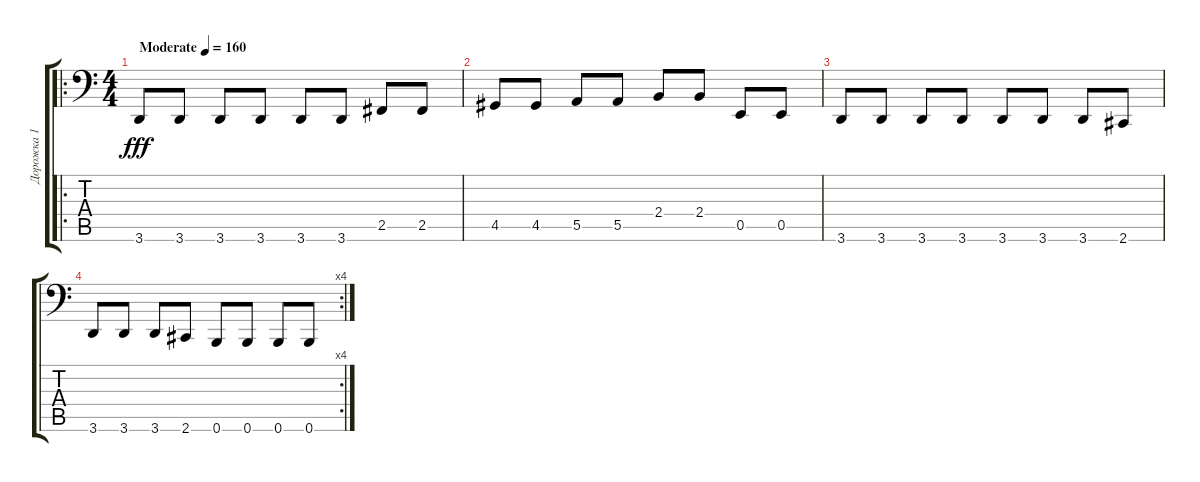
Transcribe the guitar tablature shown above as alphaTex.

\track ("Дорожка 1" "Дорожка 1") {instrument electricbasspick}
\staff {score tabs}
\tuning (B2 Gb2 D2 A1 E1 B0) {hide}
\ro
\ts (4 4)
\tempo (160 "Moderate")
\clef f4
\ks c
3.6.8{dy fff instrument electricbasspick} 3.6.8 3.6.8 3.6.8 3.6.8 3.6.8 2.5.8 2.5.8 |
4.5.8 4.5.8 5.5.8 5.5.8 2.4.8 2.4.8 0.5.8 0.5.8 |
3.6.8 3.6.8 3.6.8 3.6.8 3.6.8 3.6.8 3.6.8 2.6.8 |
\rc 4
3.6.8 3.6.8 3.6.8 2.6.8 0.6.8 0.6.8 0.6.8 0.6.8
